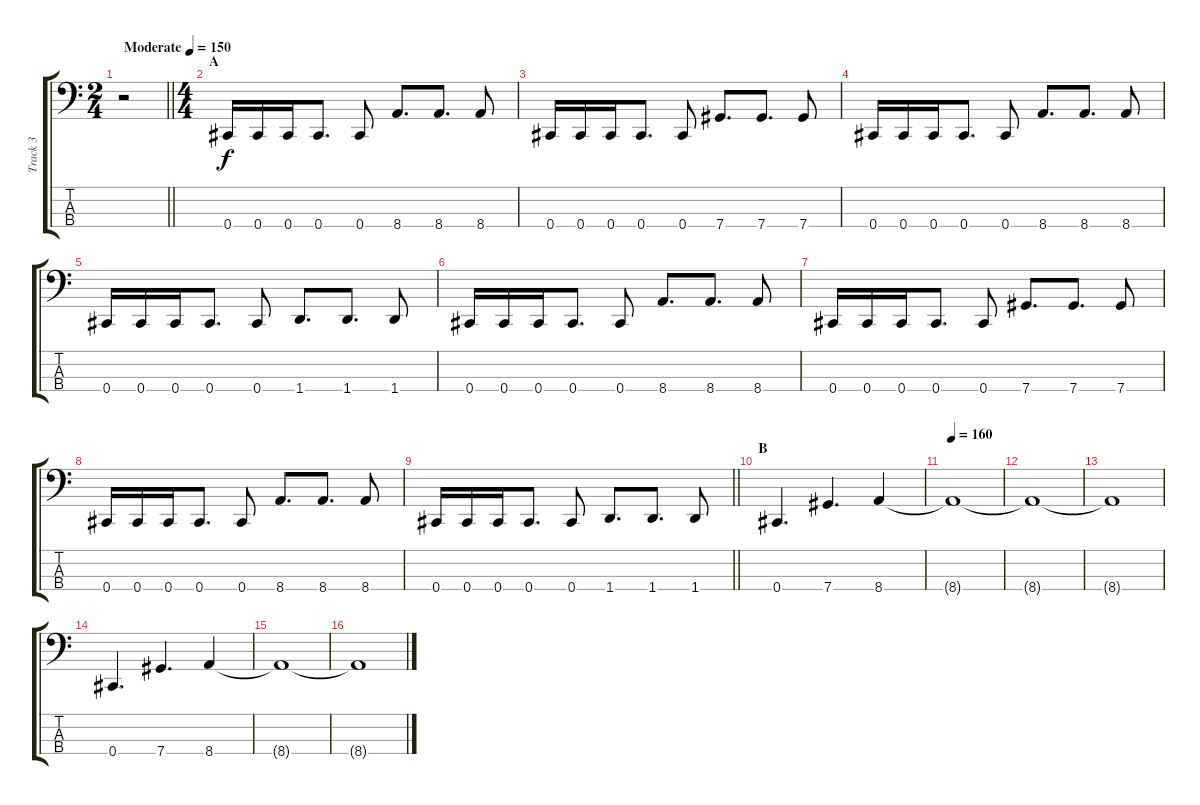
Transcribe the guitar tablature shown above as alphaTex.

\track ("Track 3" "Track 3") {instrument electricbasspick}
\staff {score tabs}
\tuning (Gb2 Db2 Ab1 Db1) {hide}
\ts (2 4)
\tempo (150 "Moderate")
\clef f4
\barLineRight lightlight
\ks c
r.2{dy f instrument electricbasspick} |
\ts (4 4)
\section ("" "A")
0.4.16 0.4.16 0.4.16 0.4.8{d} 0.4.8 8.4.8{d} 8.4.8{d} 8.4.8 |
0.4.16 0.4.16 0.4.16 0.4.8{d} 0.4.8 7.4.8{d} 7.4.8{d} 7.4.8 |
0.4.16 0.4.16 0.4.16 0.4.8{d} 0.4.8 8.4.8{d} 8.4.8{d} 8.4.8 |
0.4.16 0.4.16 0.4.16 0.4.8{d} 0.4.8 1.4.8{d} 1.4.8{d} 1.4.8 |
0.4.16 0.4.16 0.4.16 0.4.8{d} 0.4.8 8.4.8{d} 8.4.8{d} 8.4.8 |
0.4.16 0.4.16 0.4.16 0.4.8{d} 0.4.8 7.4.8{d} 7.4.8{d} 7.4.8 |
0.4.16 0.4.16 0.4.16 0.4.8{d} 0.4.8 8.4.8{d} 8.4.8{d} 8.4.8 |
\barLineRight lightlight
0.4.16 0.4.16 0.4.16 0.4.8{d} 0.4.8 1.4.8{d} 1.4.8{d} 1.4.8 |
\section ("" "B")
0.4.4{d} 7.4.4{d} 8.4.4 |
\tempo 160
8.4{t}.1 |
8.4{t}.1 |
8.4{t}.1 |
0.4.4{d} 7.4.4{d} 8.4.4 |
8.4{t}.1 |
8.4{t}.1
